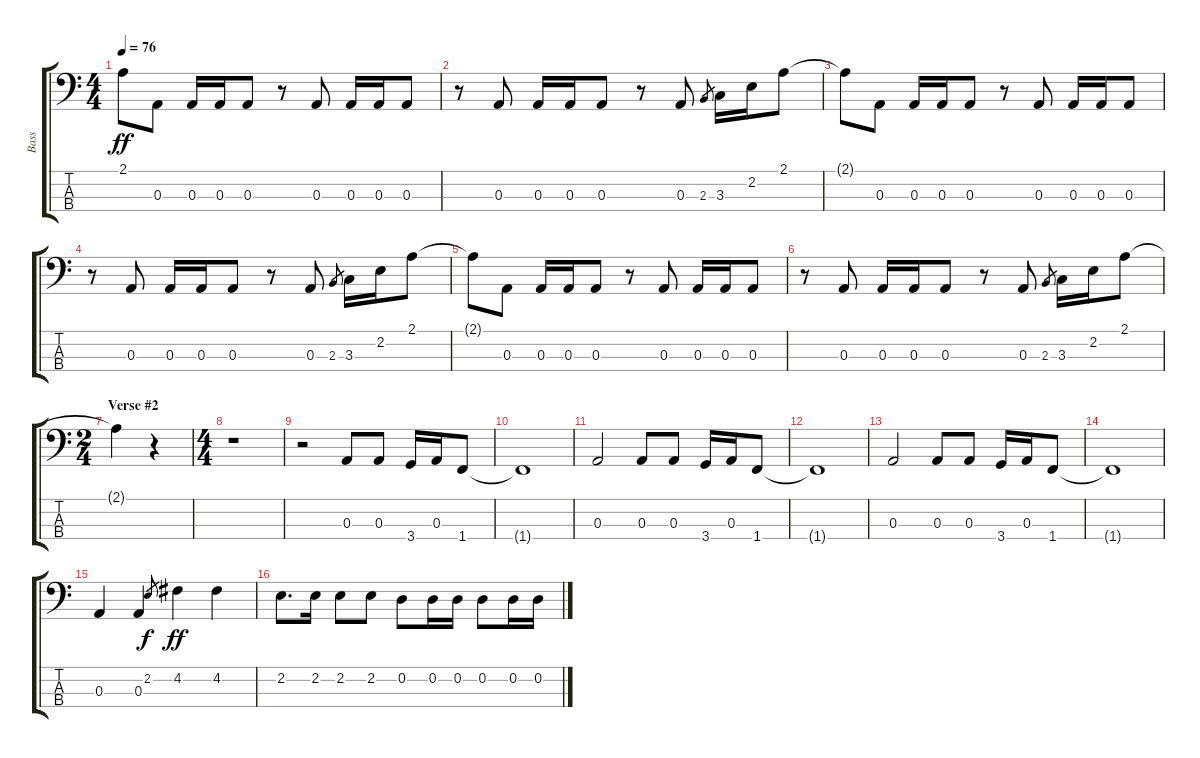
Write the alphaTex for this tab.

\track ("Bass" "Bass") {instrument electricbasspick}
\staff {score tabs}
\tuning (G2 D2 A1 E1) {hide}
\ts (4 4)
\tempo 76
\clef f4
\ks c
2.1{t}.8{dy ff} 0.3.8 0.3.16 0.3.16 0.3.8 r.8 0.3.8 0.3.16 0.3.16 0.3.8 |
r.8 0.3.8 0.3.16 0.3.16 0.3.8 r.8 0.3.8 2.3.8{gr} 3.3.16 2.2.16 2.1.8 |
2.1{t}.8 0.3.8 0.3.16 0.3.16 0.3.8 r.8 0.3.8 0.3.16 0.3.16 0.3.8 |
r.8 0.3.8 0.3.16 0.3.16 0.3.8 r.8 0.3.8 2.3.8{gr} 3.3.16 2.2.16 2.1.8 |
2.1{t}.8 0.3.8 0.3.16 0.3.16 0.3.8 r.8 0.3.8 0.3.16 0.3.16 0.3.8 |
r.8 0.3.8 0.3.16 0.3.16 0.3.8 r.8 0.3.8 2.3.8{gr} 3.3.16 2.2.16 2.1.8 |
\ts (2 4)
\section ("" "Verse #2")
2.1{t}.4 r.4 |
\ts (4 4)
r.1 |
r.2 0.3.8 0.3.8 3.4.16 0.3.16 1.4.8 |
1.4{t}.1 |
0.3.2 0.3.8 0.3.8 3.4.16 0.3.16 1.4.8 |
1.4{t}.1 |
0.3.2 0.3.8 0.3.8 3.4.16 0.3.16 1.4.8 |
1.4{t}.1 |
0.3.4 0.3.4 2.2.8{gr dy f} 4.2.4{dy ff} 4.2.4 |
2.2.8{d} 2.2.16 2.2.8 2.2.8 0.2.8 0.2.16 0.2.16 0.2.8 0.2.16 0.2.16
